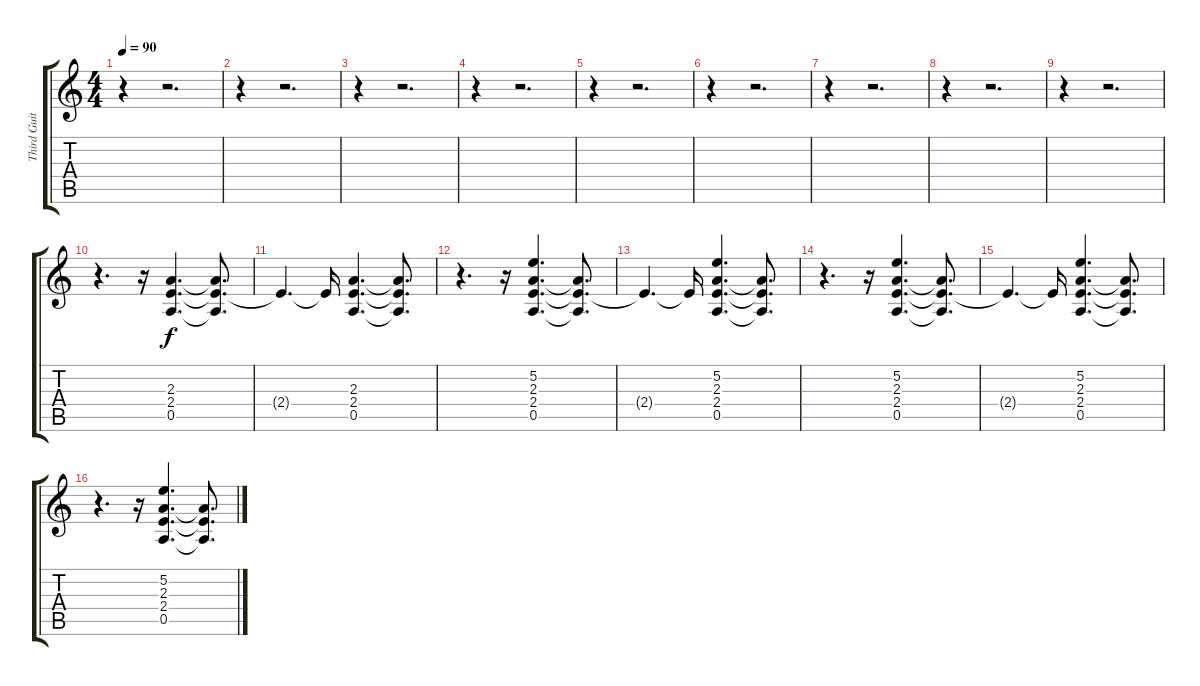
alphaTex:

\track ("Third Guitar" "Third Guit") {instrument electricguitarclean}
\staff {score tabs}
\tuning (E4 B3 G3 D3 A2 E2) {hide}
\ts (4 4)
\tempo 90
\clef g2
\ks c
r.4{dy f} r.2{d} |
r.4 r.2{d} |
r.4 r.2{d} |
r.4 r.2{d} |
r.4 r.2{d} |
r.4 r.2{d} |
r.4 r.2{d} |
r.4 r.2{d} |
r.4 r.2{d} |
r.4{d} r.16 (2.3 2.4 0.5).4{d} (2.3{t} 2.4{t} 0.5{t}).8{d} |
2.4{t}.4{d} 2.4{t}.16 (2.3 2.4 0.5).4{d} (2.3{t} 2.4{t} 0.5{t}).8{d} |
r.4{d} r.16 (5.2 2.3 2.4 0.5).4{d} (2.3{t} 2.4{t} 0.5{t}).8{d} |
2.4{t}.4{d} 2.4{t}.16 (5.2 2.3 2.4 0.5).4{d} (2.3{t} 2.4{t} 0.5{t}).8{d} |
r.4{d} r.16 (5.2 2.3 2.4 0.5).4{d} (2.3{t} 2.4{t} 0.5{t}).8{d} |
2.4{t}.4{d} 2.4{t}.16 (5.2 2.3 2.4 0.5).4{d} (2.3{t} 2.4{t} 0.5{t}).8{d} |
r.4{d} r.16 (5.2 2.3 2.4 0.5).4{d} (2.3{t} 2.4{t} 0.5{t}).8{d}
